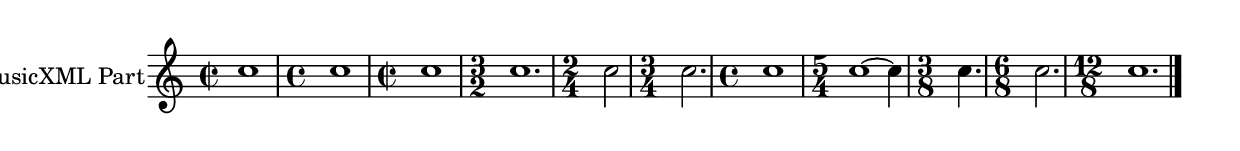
\version "2.18.2" 
\version "2.18.2" 
ponestaffone = \new Staff \with {
instrumentName = \markup { 

 \column { 


 \line { "MusicXML Part" 


 } 

 } 
 } 
 }{\autoBeamOff % measure 1
\clef treble \key c \major \time 2/2 c''1  | 

 % measure 2
\time 4/4 c''1  | 

 % measure 3
\time 2/2 c''1  | 

 % measure 4
\time 3/2 c''1.  | 

 % measure 5
\time 2/4 c''2  | 

 % measure 6
\time 3/4 c''2.  | 

 % measure 7
\time 4/4 c''1  | 

 % measure 8
\time 5/4 c''1~ c''4  | 

 % measure 9
\time 3/8 c''4.  | 

 % measure 10
\time 6/8 c''2.  | 

 % measure 11
\time 12/8 c''1.  \bar "|."

 }

<<\ponestaffone>>